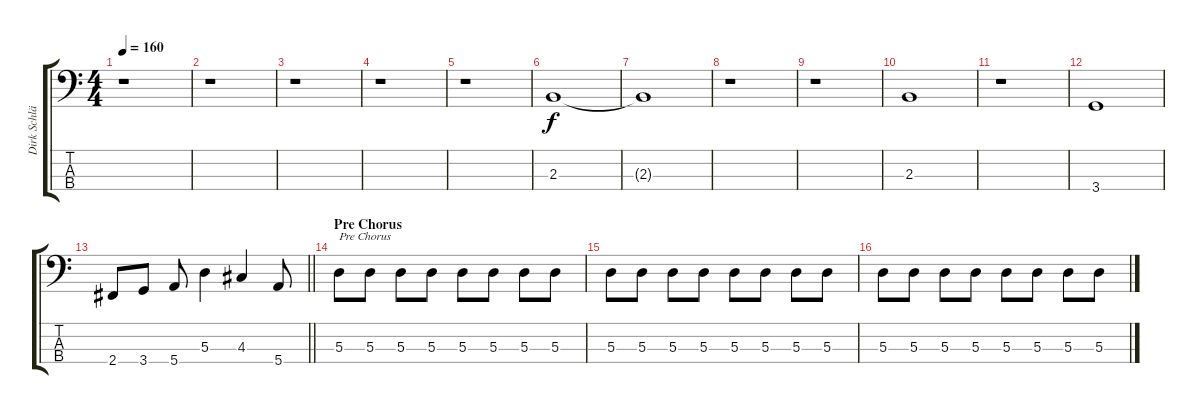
\track ("Dirk Schlächter" "Dirk Schlä") {instrument electricbassfinger}
\staff {score tabs}
\tuning (G2 D2 A1 E1) {hide}
\ts (4 4)
\tempo 160
\clef f4
\ks c
r.1{dy f} |
r.1 |
r.1 |
r.1 |
r.1 |
2.3.1 |
2.3{t}.1 |
r.1 |
r.1 |
2.3.1 |
r.1 |
3.4.1 |
\barLineRight lightlight
2.4.8 3.4.8 5.4.8 5.3.4 4.3.4 5.4.8 |
\section ("" "Pre Chorus")
5.3.8{txt "Pre Chorus"} 5.3.8 5.3.8 5.3.8 5.3.8 5.3.8 5.3.8 5.3.8 |
5.3.8 5.3.8 5.3.8 5.3.8 5.3.8 5.3.8 5.3.8 5.3.8 |
5.3.8 5.3.8 5.3.8 5.3.8 5.3.8 5.3.8 5.3.8 5.3.8
